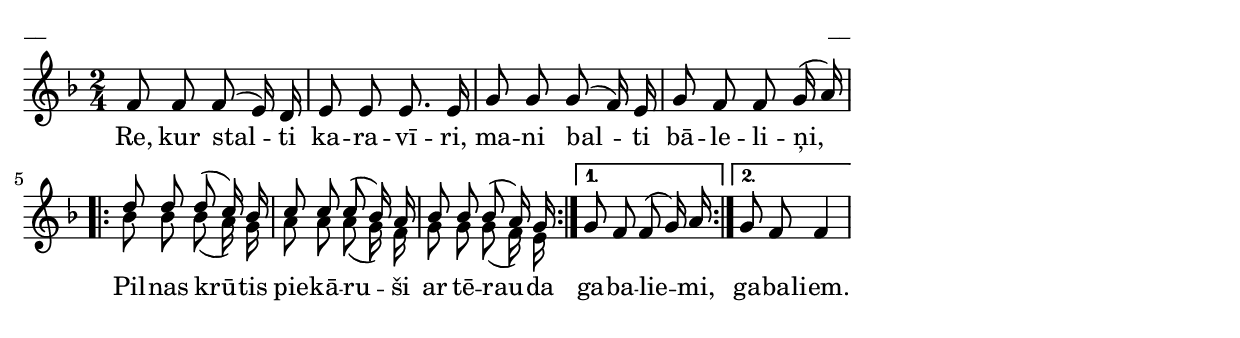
\version "2.13.16"
%\header {
%    title = "Re, kur stalti karavīri"
%} 
\paper {
line-width = 14\cm
left-margin = 0.4\cm
between-system-padding = 0.1\cm
between-system-space = 0.1\cm
}
\layout {
indent = #0
ragged-last = ##f
}


voiceA = \relative c' {
\clef "treble"
\key f \major
\time 2/4
f8 f f( e16) d | e8 e e8. e16 | g8 g g( f16) e | g8 f f g16( a) 
\repeat volta 2 {
d8 d d( c16) bes16 | c8 c c( bes16) a16 | bes8 bes bes( a16) g
}
\alternative { { g8 f f( g16) a } {  g8 f f4 } }
} 

voiceB = \relative c' {
\clef "treble"
\key f \major
\time 2/4
s2 | s2 | s2 | s2 
\repeat volta 2 {
bes'8 bes bes( a16) g16 | a8 a a( g16) f16 | g8 g g( f16) e 
}  
}



lyricA = \lyricmode {
Re, kur stal -- ti ka -- ra -- vī -- ri, 
ma -- ni bal -- ti bā -- le -- li -- ņi, 
Pil -- nas krū -- tis pie -- kā -- ru -- ši 
ar tē -- rau -- da ga -- ba -- lie -- mi, ga -- ba -- liem. 
}



fullScore = <<
\new Staff {
<<
\new Voice = "voiceA" { \voiceOne \autoBeamOff \voiceA }
\new Voice = "voiceB" { \voiceTwo \autoBeamOff \voiceB }
\lyricsto "voiceA" \new Lyrics \lyricA
>>
}
>>

\score {
\fullScore
\header { piece = "__" opus = "__" }
}
\markup { \with-color #(x11-color 'white) \sans \smaller "__" }
\score {
\unfoldRepeats
\fullScore
\midi {
\context { \Staff \remove "Staff_performer" }
\context { \Voice \consists "Staff_performer" }
}
}


